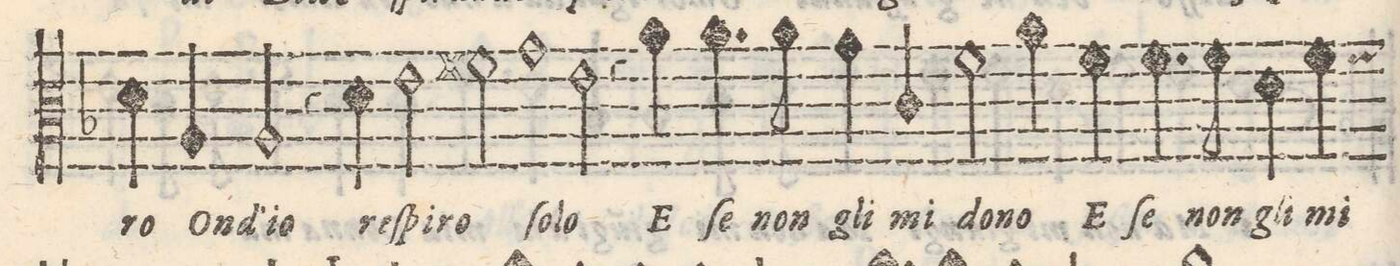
**kern	**text
*I"Alto	*
*clefC3	*
*k[b-]	*
*M2/1	*
4d\	-ro
4A/	Ond'
2A/	io
=19-	=19-
4r	.
4d\	reſ-
2e\	-pi-
2f#X\	-ro
1g\	ſo-
=20-	=20-
2e\	-lo
4r	.
4a\	E
4.a\	ſe
8a\	non
=21-	=21-
4g\	gli
4c/	mi
2fny\	do-
4a\	-no
4f\	E
4.f\	ſe
8f\	non
=22-	=22-
4d\	gli
4f\	mi
*-	*-
